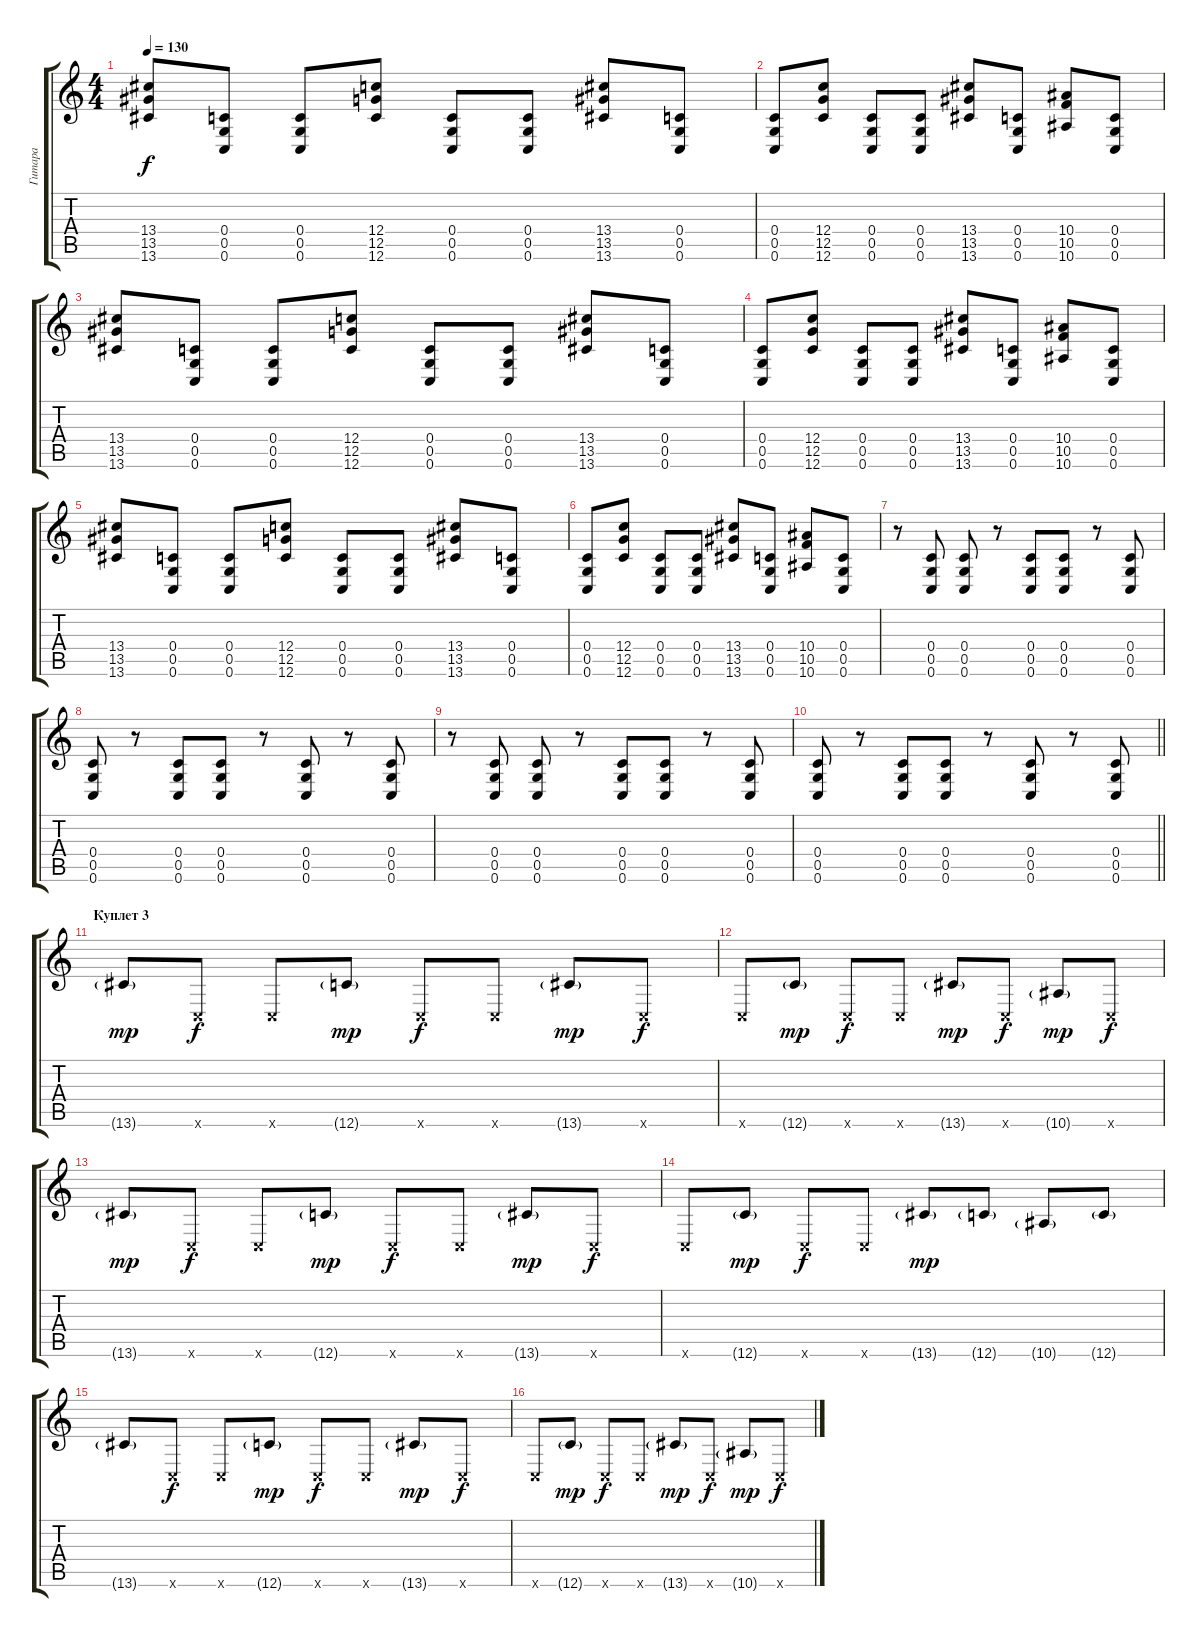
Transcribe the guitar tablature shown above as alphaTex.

\track ("Гитара" "Гитара") {instrument distortionguitar}
\staff {score tabs}
\tuning (D4 A3 F3 C3 G2 C2) {hide}
\ts (4 4)
\tempo 130
\clef g2
\ks c
(13.4 13.5 13.6).8{dy f} (0.4 0.5 0.6).8 (0.4 0.5 0.6).8 (12.4 12.5 12.6).8 (0.4 0.5 0.6).8 (0.4 0.5 0.6).8 (13.4 13.5 13.6).8 (0.4 0.5 0.6).8 |
(0.4 0.5 0.6).8 (12.4 12.5 12.6).8 (0.4 0.5 0.6).8 (0.4 0.5 0.6).8 (13.4 13.5 13.6).8 (0.4 0.5 0.6).8 (10.4 10.5 10.6).8 (0.4 0.5 0.6).8 |
(13.4 13.5 13.6).8 (0.4 0.5 0.6).8 (0.4 0.5 0.6).8 (12.4 12.5 12.6).8 (0.4 0.5 0.6).8 (0.4 0.5 0.6).8 (13.4 13.5 13.6).8 (0.4 0.5 0.6).8 |
(0.4 0.5 0.6).8 (12.4 12.5 12.6).8 (0.4 0.5 0.6).8 (0.4 0.5 0.6).8 (13.4 13.5 13.6).8 (0.4 0.5 0.6).8 (10.4 10.5 10.6).8 (0.4 0.5 0.6).8 |
(13.4 13.5 13.6).8 (0.4 0.5 0.6).8 (0.4 0.5 0.6).8 (12.4 12.5 12.6).8 (0.4 0.5 0.6).8 (0.4 0.5 0.6).8 (13.4 13.5 13.6).8 (0.4 0.5 0.6).8 |
(0.4 0.5 0.6).8 (12.4 12.5 12.6).8 (0.4 0.5 0.6).8 (0.4 0.5 0.6).8 (13.4 13.5 13.6).8 (0.4 0.5 0.6).8 (10.4 10.5 10.6).8 (0.4 0.5 0.6).8 |
r.8 (0.4 0.5 0.6).8 (0.4 0.5 0.6).8 r.8 (0.4 0.5 0.6).8 (0.4 0.5 0.6).8 r.8 (0.4 0.5 0.6).8 |
(0.4 0.5 0.6).8 r.8 (0.4 0.5 0.6).8 (0.4 0.5 0.6).8 r.8 (0.4 0.5 0.6).8 r.8 (0.4 0.5 0.6).8 |
r.8 (0.4 0.5 0.6).8 (0.4 0.5 0.6).8 r.8 (0.4 0.5 0.6).8 (0.4 0.5 0.6).8 r.8 (0.4 0.5 0.6).8 |
\barLineRight lightlight
(0.4 0.5 0.6).8 r.8 (0.4 0.5 0.6).8 (0.4 0.5 0.6).8 r.8 (0.4 0.5 0.6).8 r.8 (0.4 0.5 0.6).8 |
\section ("" "Куплет 3")
13.6{g}.8{dy mp} 0.6{x}.8{dy f} 0.6{x}.8 12.6{g}.8{dy mp} 0.6{x}.8{dy f} 0.6{x}.8 13.6{g}.8{dy mp} 0.6{x}.8{dy f} |
0.6{x}.8 12.6{g}.8{dy mp} 0.6{x}.8{dy f} 0.6{x}.8 13.6{g}.8{dy mp} 0.6{x}.8{dy f} 10.6{g}.8{dy mp} 0.6{x}.8{dy f} |
13.6{g}.8{dy mp} 0.6{x}.8{dy f} 0.6{x}.8 12.6{g}.8{dy mp} 0.6{x}.8{dy f} 0.6{x}.8 13.6{g}.8{dy mp} 0.6{x}.8{dy f} |
0.6{x}.8 12.6{g}.8{dy mp} 0.6{x}.8{dy f} 0.6{x}.8 13.6{g}.8{dy mp} 12.6{g}.8 10.6{g}.8 12.6{g}.8 |
13.6{g}.8 0.6{x}.8{dy f} 0.6{x}.8 12.6{g}.8{dy mp} 0.6{x}.8{dy f} 0.6{x}.8 13.6{g}.8{dy mp} 0.6{x}.8{dy f} |
0.6{x}.8 12.6{g}.8{dy mp} 0.6{x}.8{dy f} 0.6{x}.8 13.6{g}.8{dy mp} 0.6{x}.8{dy f} 10.6{g}.8{dy mp} 0.6{x}.8{dy f}
